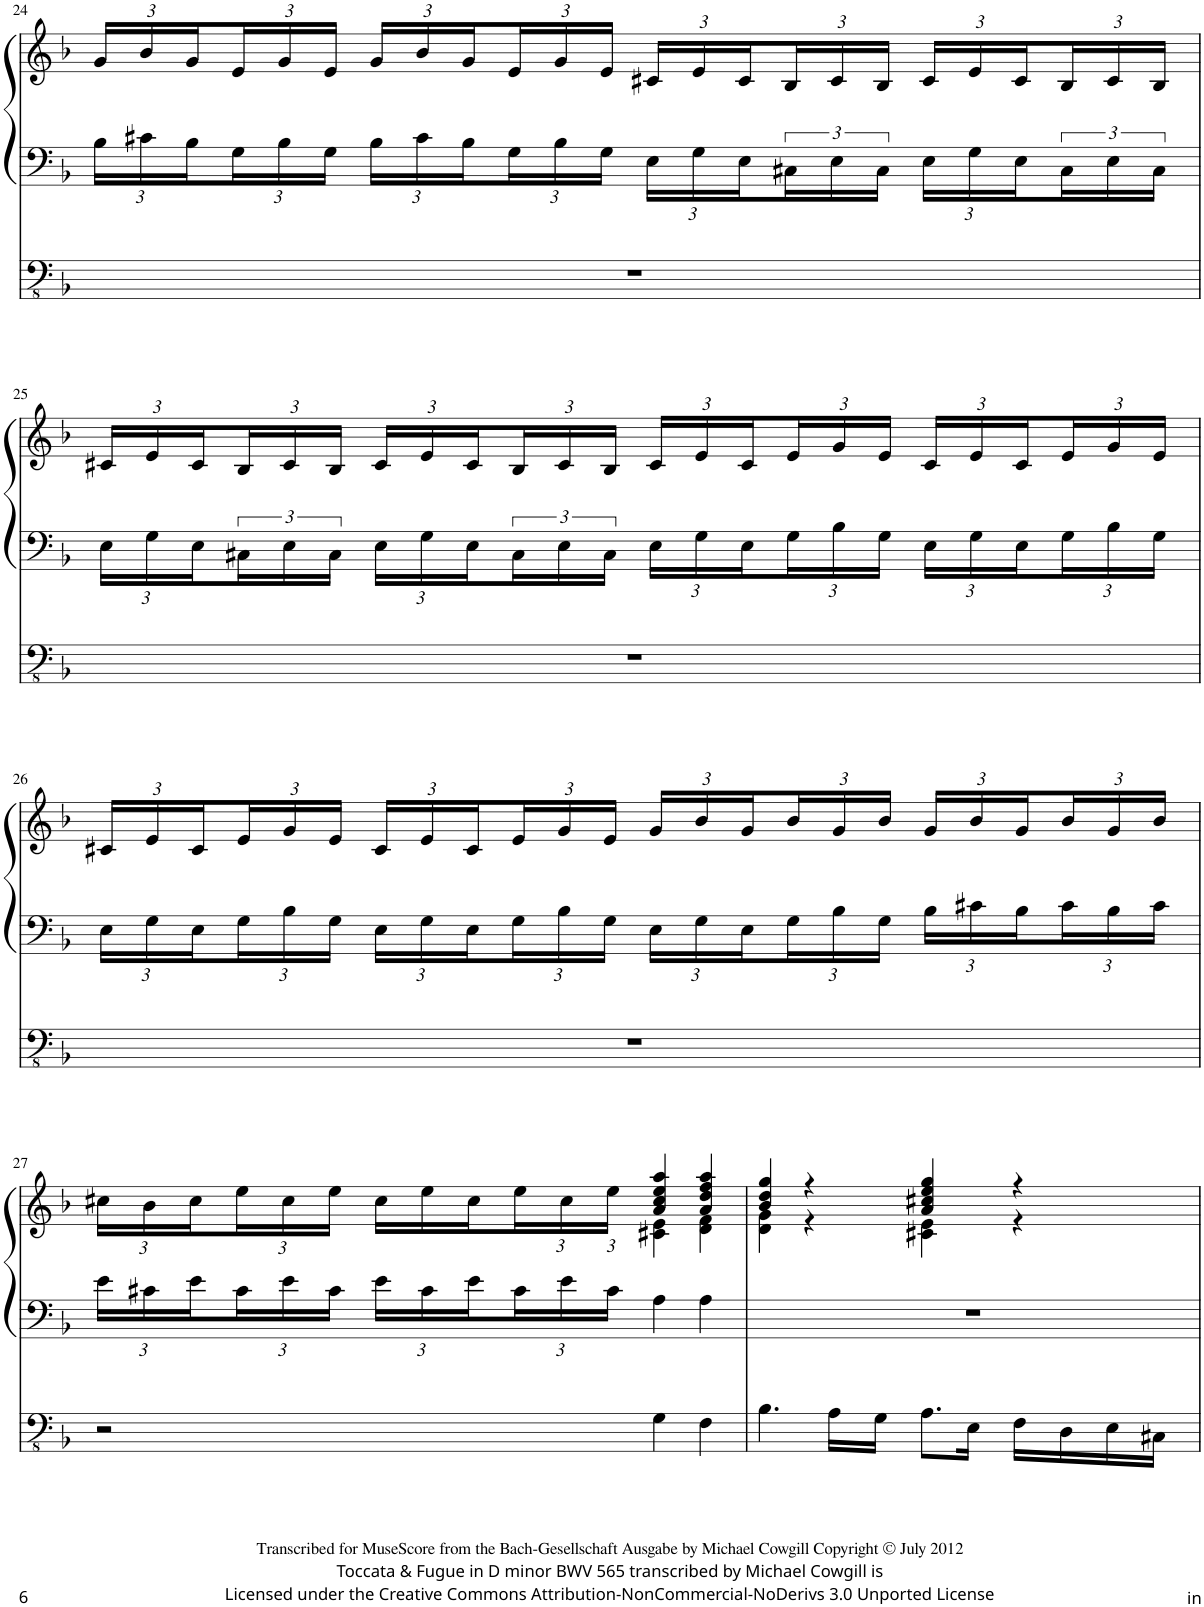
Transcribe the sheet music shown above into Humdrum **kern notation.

**kern	**kern	**kern
*part1	*part1	*part1
*staff3	*staff2	*staff1
*I"Organ	*	*
!!LO:PB:g=z
*clefFv4	*clefF4	*clefG2
*Trd1c2	*Trd1c2	*Trd1c2
*k[b-]	*k[b-]	*k[b-]
*M4/4	*M4/4	*M4/4
*	*Xbrackettup	*Xbrackettup
=24	=24	=24
1r	24B-\LL	24g/LL
.	24c#X\	24b-/
.	24B-\	24g/
.	24G\	24e/
.	24B-\	24g/
.	24G\JJ	24e/JJ
.	24B-\LL	24g/LL
.	24c#\	24b-/
.	24B-\	24g/
.	24G\	24e/
.	24B-\	24g/
.	24G\JJ	24e/JJ
.	24E\LL	24c#X/LL
.	24G\	24e/
.	24E\	24c#/
*	*brackettup	*
.	24C#X\	24B-/
.	24E\	24c#/
.	24C#\JJ	24B-/JJ
*	*Xbrackettup	*
.	24E\LL	24c#/LL
.	24G\	24e/
.	24E\	24c#/
*	*brackettup	*
.	24C#\	24B-/
.	24E\	24c#/
.	24C#\JJ	24B-/JJ
!!LO:LB:g=z
=25	=25	=25
*	*Xbrackettup	*
1r	24E\LL	24c#X/LL
.	24G\	24e/
.	24E\	24c#/
*	*brackettup	*
.	24C#X\	24B-/
.	24E\	24c#/
.	24C#\JJ	24B-/JJ
*	*Xbrackettup	*
.	24E\LL	24c#/LL
.	24G\	24e/
.	24E\	24c#/
*	*brackettup	*
.	24C#\	24B-/
.	24E\	24c#/
.	24C#\JJ	24B-/JJ
*	*Xbrackettup	*
.	24E\LL	24c#/LL
.	24G\	24e/
.	24E\	24c#/
.	24G\	24e/
.	24B-\	24g/
.	24G\JJ	24e/JJ
.	24E\LL	24c#/LL
.	24G\	24e/
.	24E\	24c#/
.	24G\	24e/
.	24B-\	24g/
.	24G\JJ	24e/JJ
!!LO:LB:g=z
=26	=26	=26
1r	24E\LL	24c#X/LL
.	24G\	24e/
.	24E\	24c#/
.	24G\	24e/
.	24B-\	24g/
.	24G\JJ	24e/JJ
.	24E\LL	24c#/LL
.	24G\	24e/
.	24E\	24c#/
.	24G\	24e/
.	24B-\	24g/
.	24G\JJ	24e/JJ
.	24E\LL	24g/LL
.	24G\	24b-/
.	24E\	24g/
.	24G\	24b-/
.	24B-\	24g/
.	24G\JJ	24b-/JJ
.	24B-\LL	24g/LL
.	24c#X\	24b-/
.	24B-\	24g/
.	24c#\	24b-/
.	24B-\	24g/
.	24c#\JJ	24b-/JJ
!!LO:LB:g=z
=27	=27	=27
*	*	*^
2r	24e\LL	24cc#X\LL	2ryy
.	24c#X\	24b-\	.
.	24e\	24cc#\	.
.	24c#\	24ee\	.
.	24e\	24cc#\	.
.	24c#\JJ	24ee\JJ	.
.	24e\LL	24cc#\LL	.
.	24c#\	24ee\	.
.	24e\	24cc#\	.
.	24c#\	24ee\	.
.	24e\	24cc#\	.
.	24c#\JJ	24ee\JJ	.
4GG\	4A\	4a/ 4cc#/ 4ee/ 4aa/	4c#X\ 4e\
4FF\	4A\	4a/ 4dd/ 4ff/ 4aa/	4d\ 4f\
=28	=28	=28	=28
4.BB-\	1r	4b-/ 4dd/ 4gg/	4d\ 4g\
.	.	4r	4r
16AA\LL	.	.	.
16GG\JJ	.	.	.
8.AA\L	.	4a/ 4cc#X/ 4ee/ 4gg/	4c#X\ 4e\
16EE\Jk	.	.	.
16FF\LL	.	4r	4r
16DD\	.	.	.
16EE\	.	.	.
16CC#X\JJ	.	.	.
*	*	*v	*v
=	=	=
*-	*-	*-
